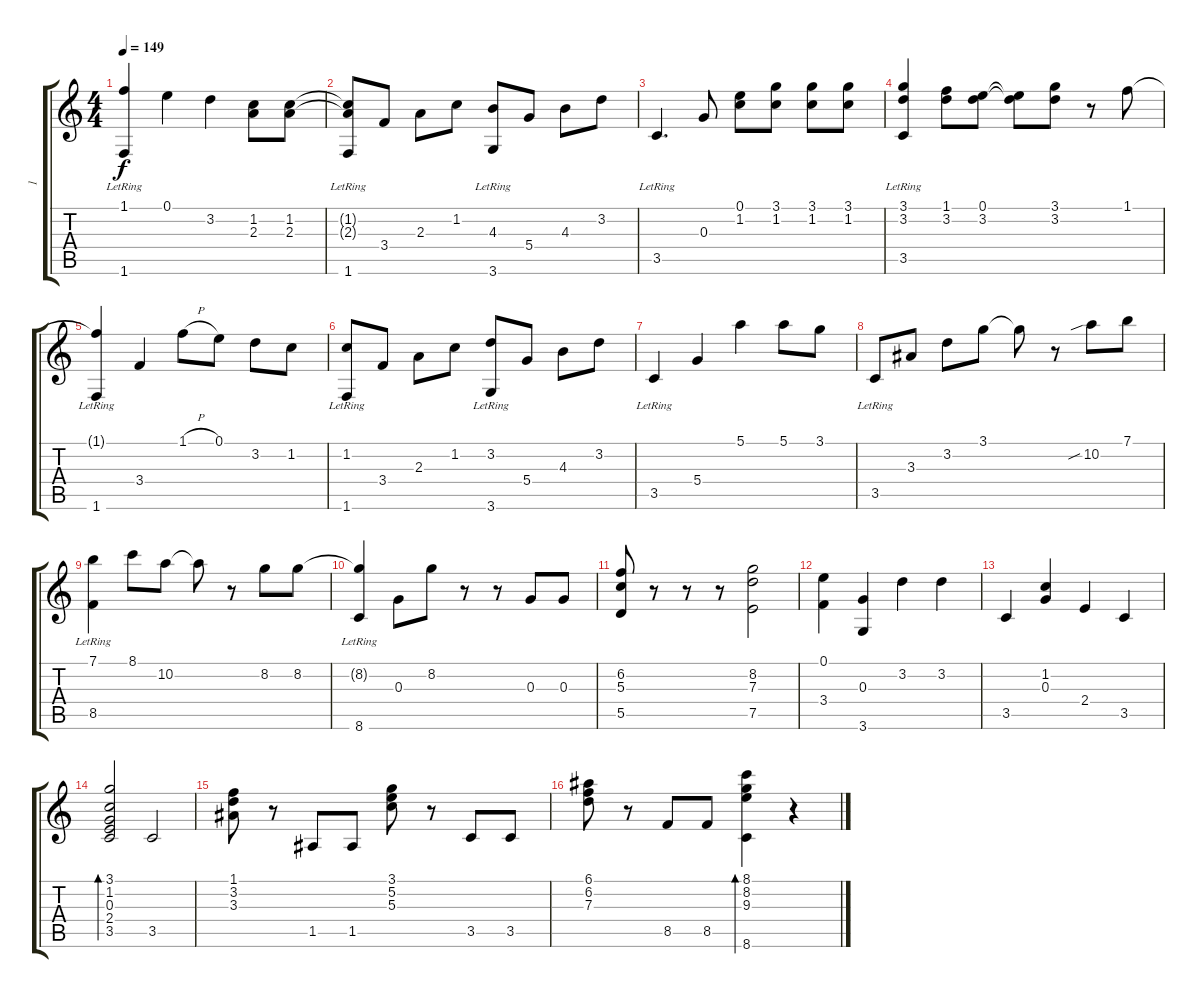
\track ("1" "1") {instrument acousticguitarsteel}
\staff {score tabs}
\tuning (E4 B3 G3 D3 A2 E2) {hide}
\ts (4 4)
\tempo 149
\clef g2
\ks c
(1.1 1.6{lr}).4{dy f} 0.1.4 3.2.4 (1.2 2.3).8 (1.2 2.3).8 |
(1.2{t} 2.3{t} 1.6{lr}).8 3.4.8 2.3.8 1.2.8 (4.3 3.6{lr}).8 5.4.8 4.3.8 3.2.8 |
3.5{lr}.4{d} 0.3.8 (0.1 1.2).8 (3.1 1.2).8 (3.1 1.2).8 (3.1 1.2).8 |
(3.1 3.2 3.5{lr}).4 (1.1 3.2).8 (0.1 3.2).8 (0.1{t} 3.2{t}).8 (3.1 3.2).8 r.8 1.1.8 |
(1.1{t} 1.6{lr}).4 3.4.4 1.1{h}.8 0.1.8 3.2.8 1.2.8 |
(1.2 1.6{lr}).8 3.4.8 2.3.8 1.2.8 (3.2 3.6{lr}).8 5.4.8 4.3.8 3.2.8 |
3.5{lr}.4 5.4.4 5.1.4 5.1.8 3.1.8 |
3.5{lr}.8 3.3.8 3.2.8 3.1.8 3.1{t}.8 r.8 10.2{sib}.8 7.1.8 |
(7.1 8.5{lr}).4 8.1.8 10.2.8 10.2{t}.8 r.8 8.2.8 8.2.8 |
(8.2{t} 8.6{lr}).4 0.3.8 8.2.8 r.8 r.8 0.3.8 0.3.8 |
(6.2 5.3 5.5).8 r.8 r.8 r.8 (8.2 7.3 7.5).2 |
(0.1 3.4).4 (0.3 3.6).4 3.2.4 3.2.4 |
3.5.4 (1.2 0.3).4 2.4.4 3.5.4 |
(3.1 1.2 0.3 2.4 3.5).2{bd 240} 3.5.2 |
(1.1 3.2 3.3).8 r.8 1.5.8 1.5.8 (3.1 5.2 5.3).8 r.8 3.5.8 3.5.8 |
(6.1 6.2 7.3).8 r.8 8.5.8 8.5.8 (8.1 8.2 9.3 8.6).4{bd 240} r.4
